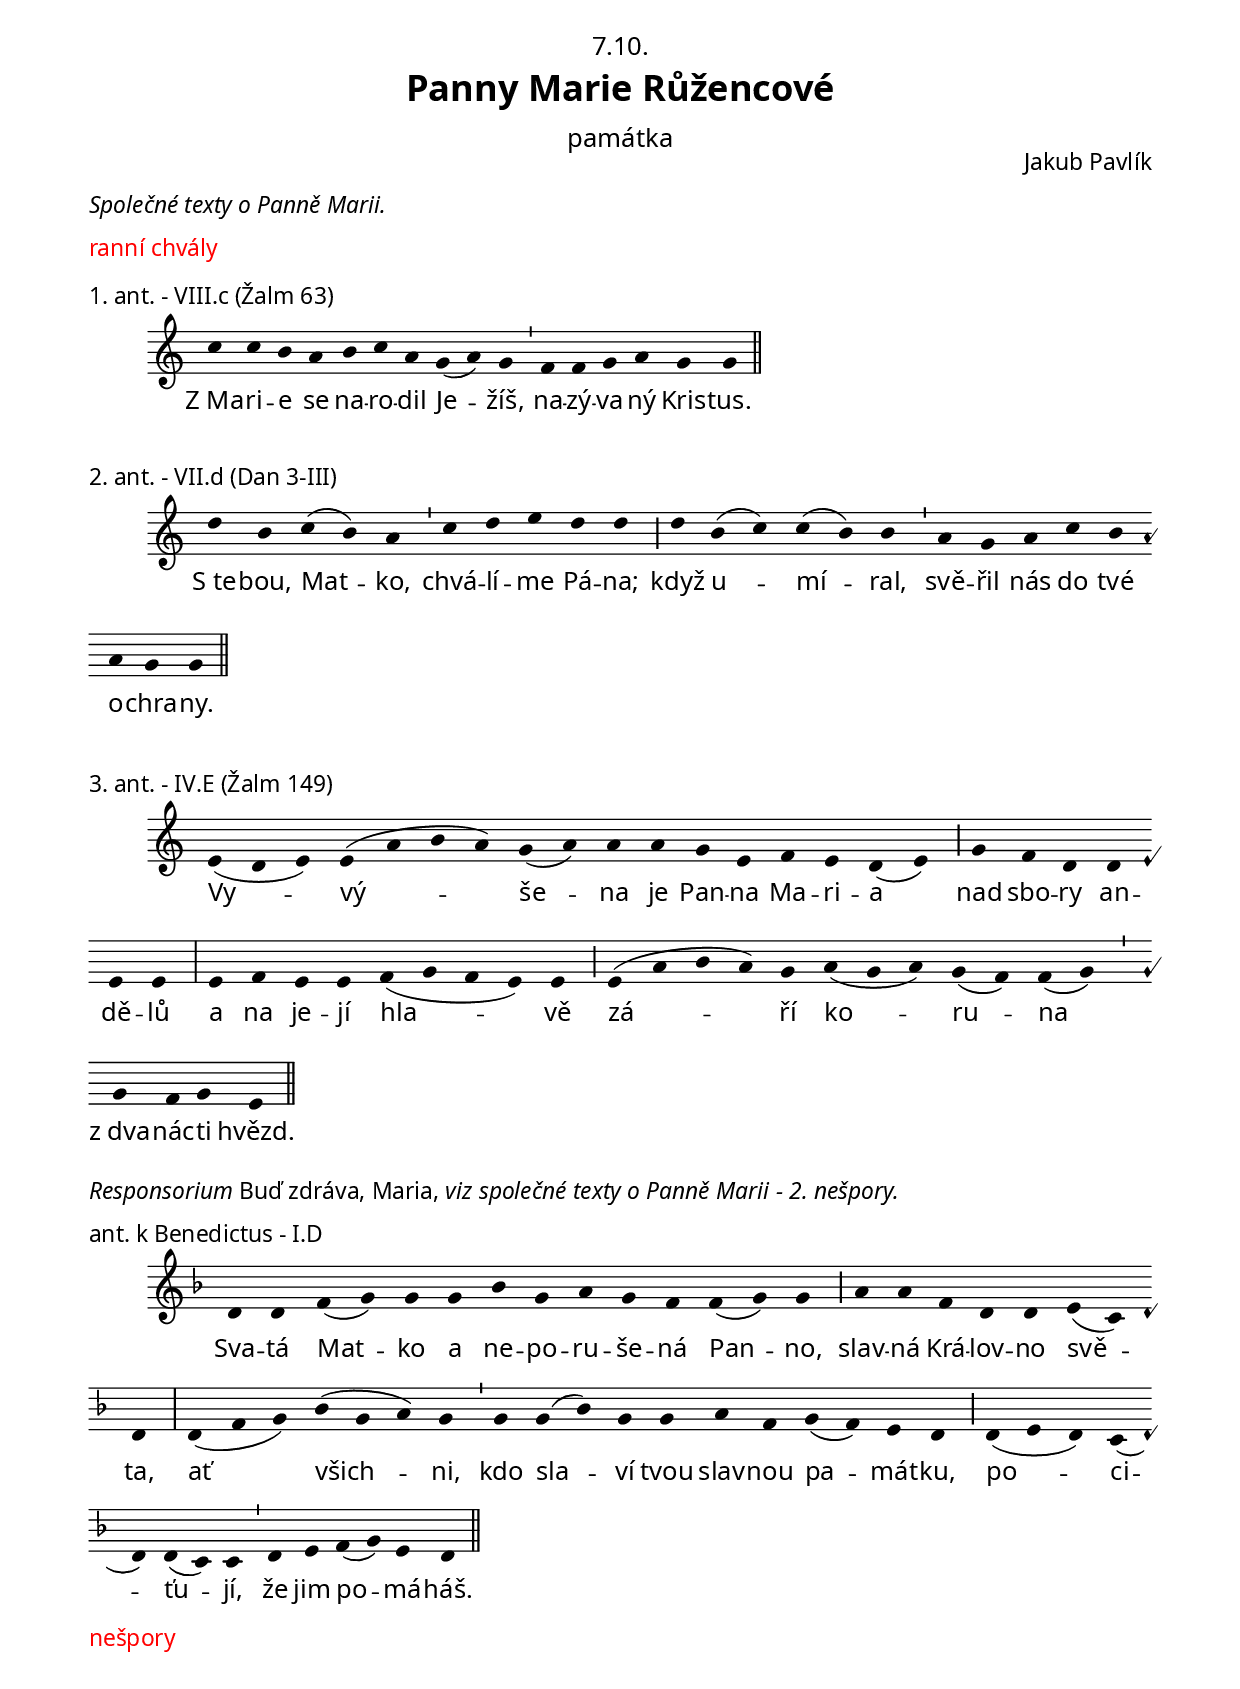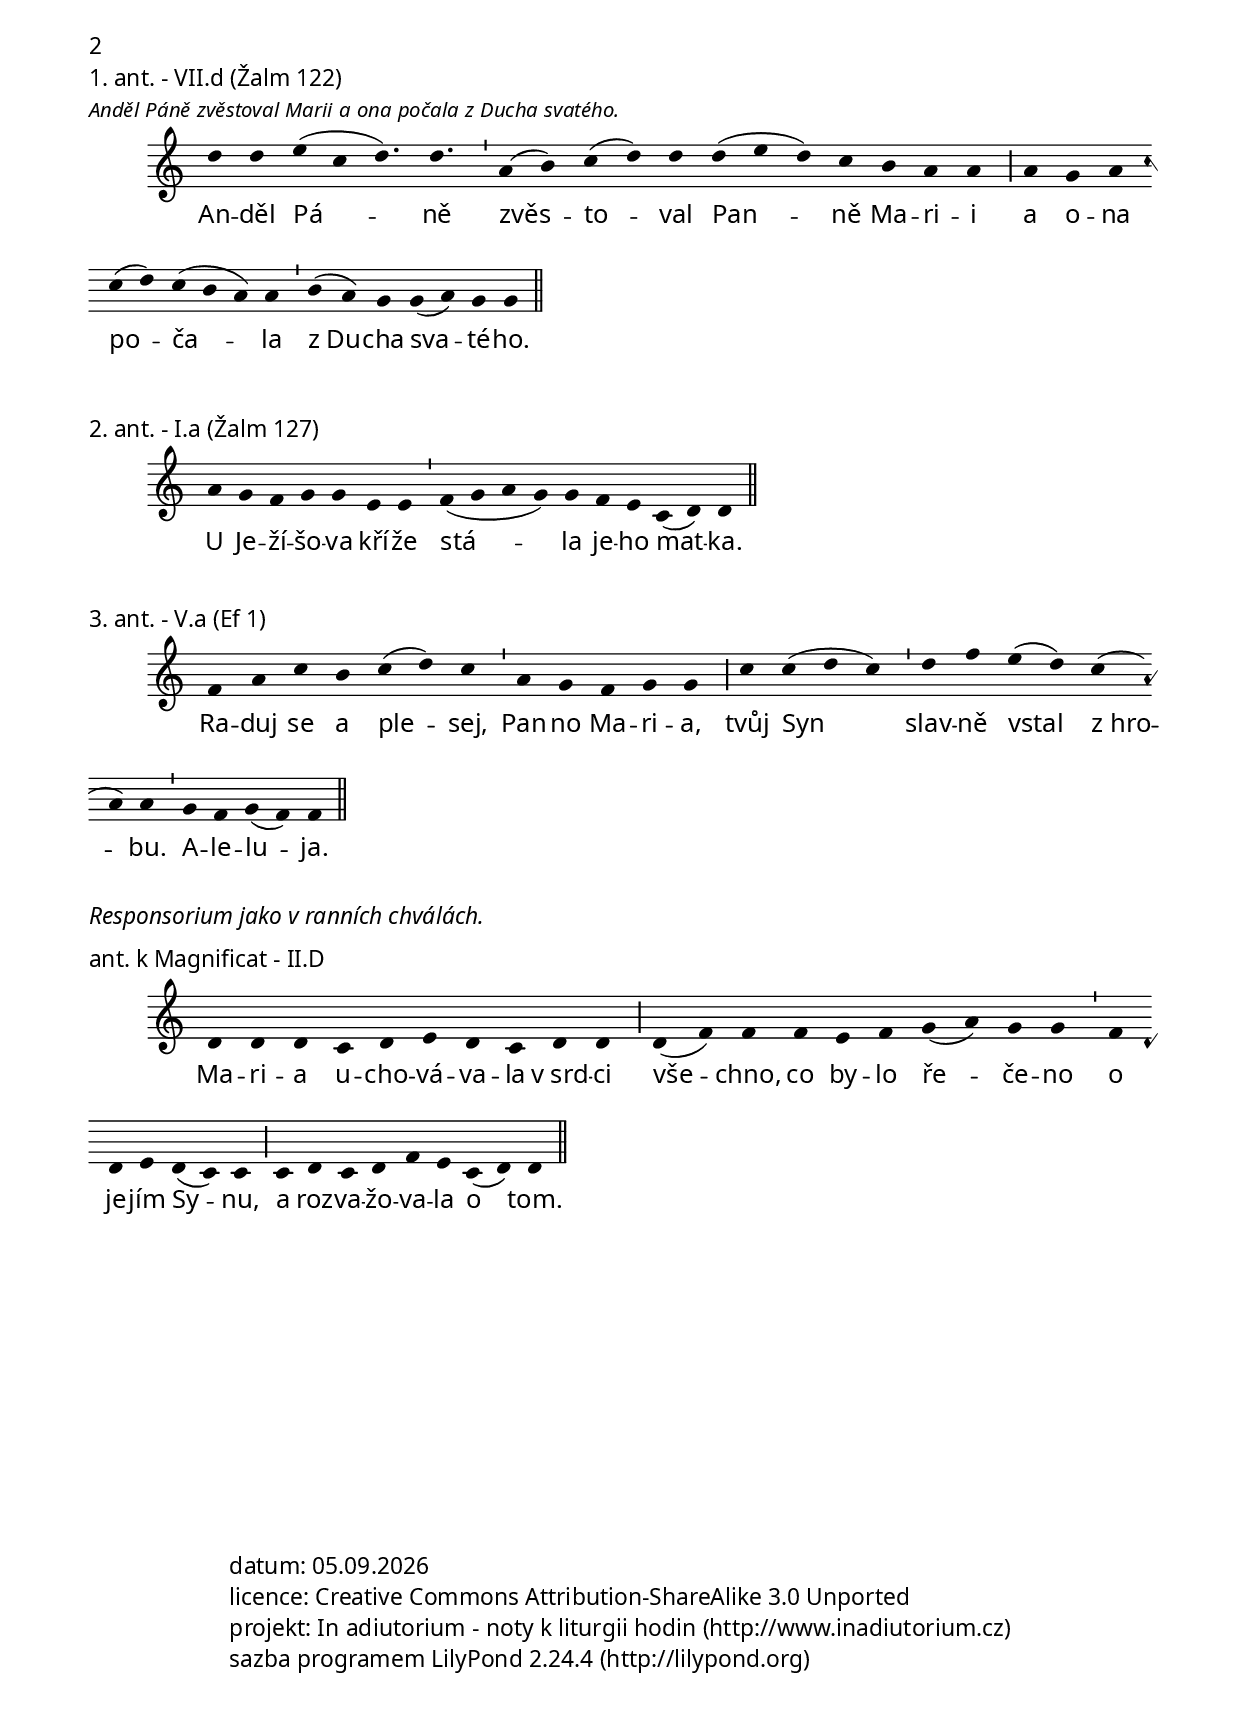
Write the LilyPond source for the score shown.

\version "2.15.40"

\include "../spolecne.ly"
\include "../dilyresponsorii.ly"

\header {
  title = \markup\titleSvatek
            "Panny Marie Růžencové"
            památka
            7.10.
  composer = "Jakub Pavlík"
}

\markup\communia #'(#:maria)

\markup {\nadpisHodinka {"ranní chvály"}}

\score {
  \relative c'' {
    \choralniRezim
    c4 c b a b c a g( a) g \barMin
    f f g a g g \barFinalis
  }
  \addlyrics {
    Z_Ma -- ri -- e se na -- ro -- dil Je -- žíš,
    na -- zý -- va -- ný Kris -- tus.
  }
  \header {
    quid = "1. ant."
    modus = "VIII"
    differentia = "c"
    psalmus = "Žalm 63"
    fial = "vanoce_narozenipane.ly#svrodiny-1ne-a1?konec=7"
    id = "rch-a1"
    piece = \markup {\sestavTitulek}
  }
}

\score {
  \relative c'' {
    \choralniRezim
    d4 b c( b) a \barMin
    c d e d d \barMaior
    d b( c) c( b) b \barMin
    a g a c b a g g \barFinalis
  }
  \addlyrics {
    S_te -- bou, Mat -- ko,
    chvá -- lí -- me Pá -- na;
    když u -- mí -- ral,
    svě -- řil nás do tvé o -- chra -- ny.
  }
  \header {
    quid = "2. ant."
    modus = "VII"
    differentia = "d"
    psalmus = "Dan 3-III"
    id = "rch-a2"
    piece = \markup {\sestavTitulek}
  }
}

\score {
  \relative c' {
    \choralniRezim
    e4( d e) e( a b a) g( a) a a g e f e d( e) \barMaior
    g f d d e e \barMax
    e f e e f( g f e) e \barMaior
    e( a b a) g a( g a) g( f) f( g) \barMin g f g e \barFinalis
  }
  \addlyrics {
    Vy -- vý -- še -- na je Pan -- na Ma -- ri -- a
    nad sbo -- ry an -- dě -- lů
    a na je -- jí hla -- vě
    zá -- ří ko -- ru -- na
    z_dva -- nác -- ti hvězd.
  }
  \header {
    quid = "3. ant."
    modus = "IV"
    differentia = "E"
    psalmus = "Žalm 149"
    id = "rch-a3"
    piece = \markup {\sestavTitulek}
  }
}

\markup\italic{Responsorium \upright{Buď zdráva, Maria,} viz společné texty o Panně Marii - 2. nešpory.}

\score {
  \relative c' {
    \choralniRezim
    \key f \major
    d4 d f( g) g g bes g a g f f( g) g \barMaior
    a a f d d e( c) d \barMax
    d( f g) bes( g a) g \barMin g g( bes) g g a f g( f) e d \barMaior
    d( e d) c( d) d( c) c \barMin d e f( g) e d \barFinalis
  }
  \addlyrics {
    Sva -- tá Mat -- ko a ne -- po -- ru -- še -- ná Pan -- no,
    slav -- ná Krá -- lov -- no svě -- ta,
    ať všich -- ni, kdo sla -- ví tvou slav -- nou pa -- mát -- ku,
    po -- ci -- ťu -- jí, že jim po -- má -- háš.
  }
  \header {
    quid = "ant. k Benedictus"
    modus = "I"
    differentia = "D"
    psalmus = ""
    id = "rch-aben"
    piece = \markup {\sestavTitulekBezZalmu}
  }
}

\markup {\nadpisHodinka {"nešpory"}}

\score {
  \relative c'' {
    \choralniRezim
    d4 d e( c d4.) d \barMin a4( b) c( d) d d( e d) c b a a \barMaior
    a g a c( d) c( b a) a \barMin b( a) g g( a) g g \barFinalis
  }
  \addlyrics {
    An -- děl Pá -- ně zvěs -- to -- val Pan -- ně Ma -- ri -- i
    a o -- na po -- ča -- la z_Du -- cha sva -- té -- ho.
  }
  \header {
    textus_approbatus = "Anděl Páně zvěstoval Marii a ona počala z Ducha svatého."
    quid = "1. ant."
    modus = "VII"
    differentia = "d"
    psalmus = "Žalm 122"
    id = "ne-a1"
    fial = "fial://sanktoral/0325zvestovanipane.ly#2ne-a1?-aleluja"
    piece = \markup {\sestavTitulek}
  }
}

\score {
  \relative c'' {
    \choralniRezim
    a4 g f g g e e \barMin
    f( g a g) g f e c( d) d \barFinalis
  }
  \addlyrics {
    U Je -- ží -- šo -- va kří -- že
    stá -- la je -- ho mat -- ka.
  }
  \header {
    quid = "2. ant."
    modus = "I"
    differentia = "a"
    psalmus = "Žalm 127"
    id = "ne-a2"
    piece = \markup {\sestavTitulek}
  }
}

\score {
  \relative c' {
    \choralniRezim
    f4 a c b c( d) c \barMin
    a g f g g \barMaior
    c c( d c) \barMin
    d f e( d) c( a) a \barMin
    g f g( f) f \barFinalis
  }
  \addlyrics {
    Ra -- duj se a ple -- sej,
    Pan -- no Ma -- ri -- a,
    tvůj Syn
    slav -- ně vstal z_hro -- bu.
    A -- le -- lu -- ja.
  }
  \header {
    quid = "3. ant."
    modus = "V"
    differentia = "a"
    psalmus = "Ef 1"
    id = "ne-a3"
    piece = \markup {\sestavTitulek}
  }
}

\markup\italic{Responsorium jako v ranních chválách.}

  \score {
    \relative c' {
      \choralniRezim
      d4 d d c d e d c d d \barMaior
      d( f) f f e f g( a) g g \barMin
      f d e d( c) c \barMaior
      c d c d f e c( d) d  \barFinalis
    }
    \addlyrics {
      Ma -- ri -- a u -- cho -- vá -- va -- la v_srd -- ci
      vše -- chno, co by -- lo ře -- če -- no
      o je -- jím Sy -- nu,
      a roz -- va -- žo -- va -- la o tom.
    }
    \header {
      quid = "ant. k Magnificat"
      modus = "II"
      differentia = "D"
      psalmus = ""
      fial = "vanoce_narozenipane.ly#vden-asexta?zacatek"
      id = "ne-amag"
      piece = \markup {\sestavTitulekBezZalmu}
    }
  }